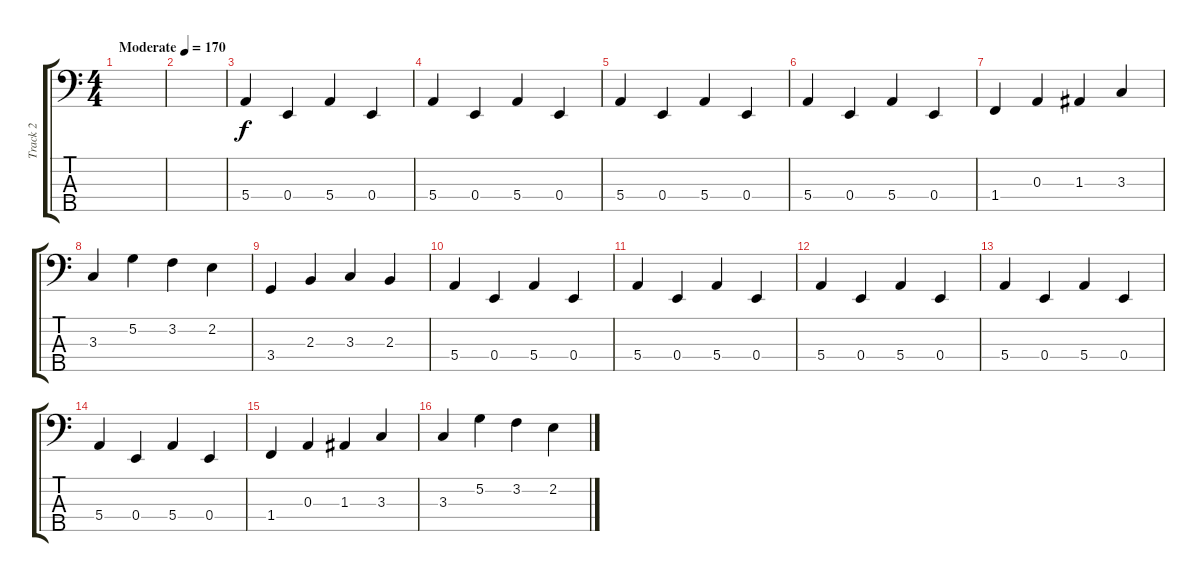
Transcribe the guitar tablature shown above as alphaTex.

\track ("Track 2" "Track 2") {instrument electricbasspick}
\staff {score tabs}
\tuning (G2 D2 A1 E1 B0) {hide}
\ts (4 4)
\tempo (170 "Moderate")
\clef f4
\ks c
|
|
5.4.4 0.4.4 5.4.4 0.4.4 |
5.4.4 0.4.4 5.4.4 0.4.4 |
5.4.4 0.4.4 5.4.4 0.4.4 |
5.4.4 0.4.4 5.4.4 0.4.4 |
1.4.4 0.3.4 1.3.4 3.3.4 |
3.3.4 5.2.4 3.2.4 2.2.4 |
3.4.4 2.3.4 3.3.4 2.3.4 |
5.4.4 0.4.4 5.4.4 0.4.4 |
5.4.4 0.4.4 5.4.4 0.4.4 |
5.4.4 0.4.4 5.4.4 0.4.4 |
5.4.4 0.4.4 5.4.4 0.4.4 |
5.4.4 0.4.4 5.4.4 0.4.4 |
1.4.4 0.3.4 1.3.4 3.3.4 |
3.3.4 5.2.4 3.2.4 2.2.4
